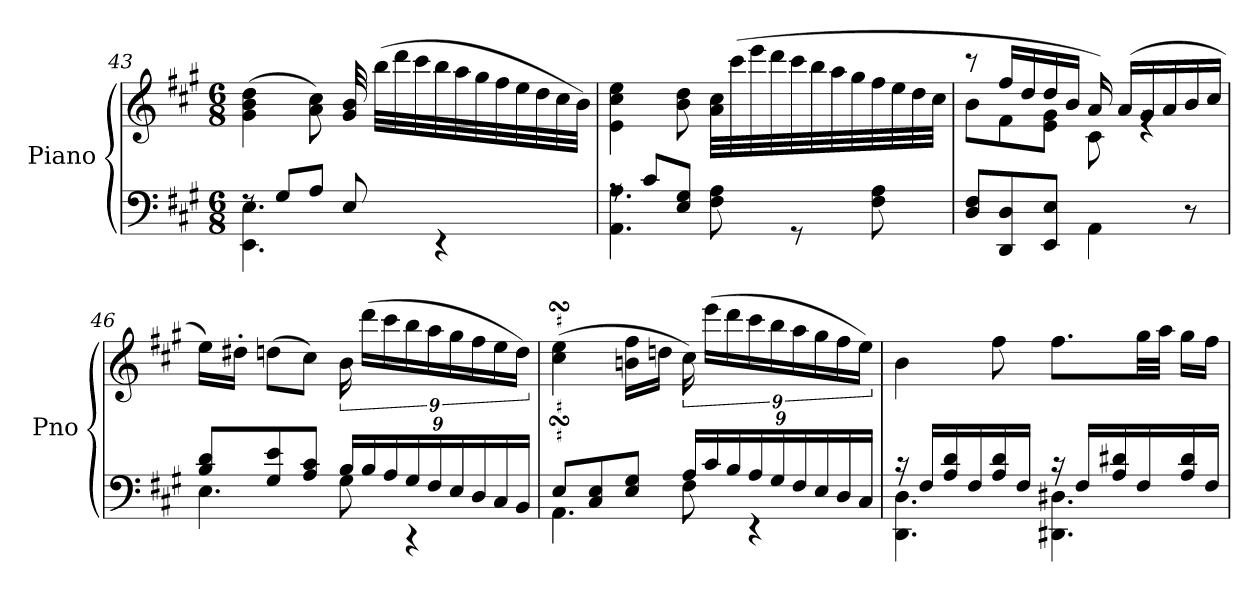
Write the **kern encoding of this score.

**kern	**kern
*part1	*part1
*staff2	*staff1
*I"Piano	*
*I'Pno	*
*clefF4	*clefG2
*k[f#c#g#]	*k[f#c#g#]
*M6/8	*M6/8
=43	=43
*^	*
8rF	4.EE\ 4.E\	(>4g#\ 4b\ 4dd\
8G#/L	.	.
8A/J	.	8a\ 8cc#\)
8E/	4.ryy	32g#/ 32b/
.	.	(>32bb\LLL
.	.	32ddd\
.	.	32ccc#\
4rEE	.	32bb\
.	.	32aa\
.	.	32gg#\
.	.	32ff#\
.	.	32ee\
.	.	32dd\
.	.	32cc#\
.	.	32b\JJJ)
=44	=44	=44
8rA	4.AA\ 4.A\	4e\ 4cc#\ 4ee\
8c#/L	.	.
8E/ 8G#/J	.	8b\ 8dd\
8F#\ 8A\	4.ryy	32a\ 32cc#\LLL
.	.	(>32ccc#\
.	.	32eee\
.	.	32ddd\
8rGG	.	32ccc#\
.	.	32bb\
.	.	32aa\
.	.	32gg#\
8F#\ 8A\	.	32ff#\
.	.	32ee\
.	.	32dd\
.	.	32cc#\JJJ
*v	*v	*
!!LO:LB:g=z
=45	=45
*	*^
8D/ 8F#/L	8b\L	8rccc
8DD/ 8D/	8f#\	16ff#/LL
.	.	16dd/
8EE/ 8E/J	8e\ 8g#\J	16dd/
.	.	16b/JJ
4AA\	16a/)	8c#\
.	(>16a/LL	.
.	16g#/	4re
.	16a/	.
8r	16b/	.
.	16cc#/JJ	.
*	*v	*v
=46	=46
*^	*
8B/ 8d/L	4.E\	16ee\LL)
.	.	16dd#X'\JJ
8G#/ 8e/	.	(>8ddn\L
8A/ 8c#/J	.	8cc#\J)
*Xbrackettup	*	*
24B/LL	8G#\	24b\
24B/	.	(>24ddd\LL
24A/	.	24ccc#\
*	*	*Xbrackettup
24G#/	4r	24bb\
24F#/	.	24aa\
24E/	.	24gg#\
24D/	.	24ff#\
24C#/	.	24ee\
24BB/JJ	.	24dd\JJ)
=47	=47	=47
8E/L	4.AA\	(>4cc#\sSSs 4ee\sSSs
8C#/ 8E/	.	.
8E/ 8G#/J	.	16b\ 16ff#\LL
.	.	16dd\JJ
*	*	*brackettup
24A/LL	8F#\	24cc#\)
24c#/	.	(>24eee\LL
24B/	.	24ddd\
*	*	*Xbrackettup
24A/	4r	24ccc#\
24G#/	.	24bb\
24F#/	.	24aa\
24E/	.	24gg#\
24D/	.	24ff#\
24C#/JJ	.	24ee\JJ)
!!LO:PB:g=z
=48	=48	=48
16r	4.DD\ 4.D\	4b\
16F#/LL	.	.
16A/ 16d/	.	.
16F#/	.	.
16A/ 16d/	.	8ff#\
16F#/JJ	.	.
16r	4.DD#X\ 4.D#X\	8.ff#\L
16F#/LL	.	.
16A/ 16d#X/	.	.
16F#/	.	32gg#\LL
.	.	32aa\JJJ
16A/ 16d#/	.	16gg#\LL
16F#/JJ	.	16ff#\JJ
*v	*v	*
=	=
*-	*-
